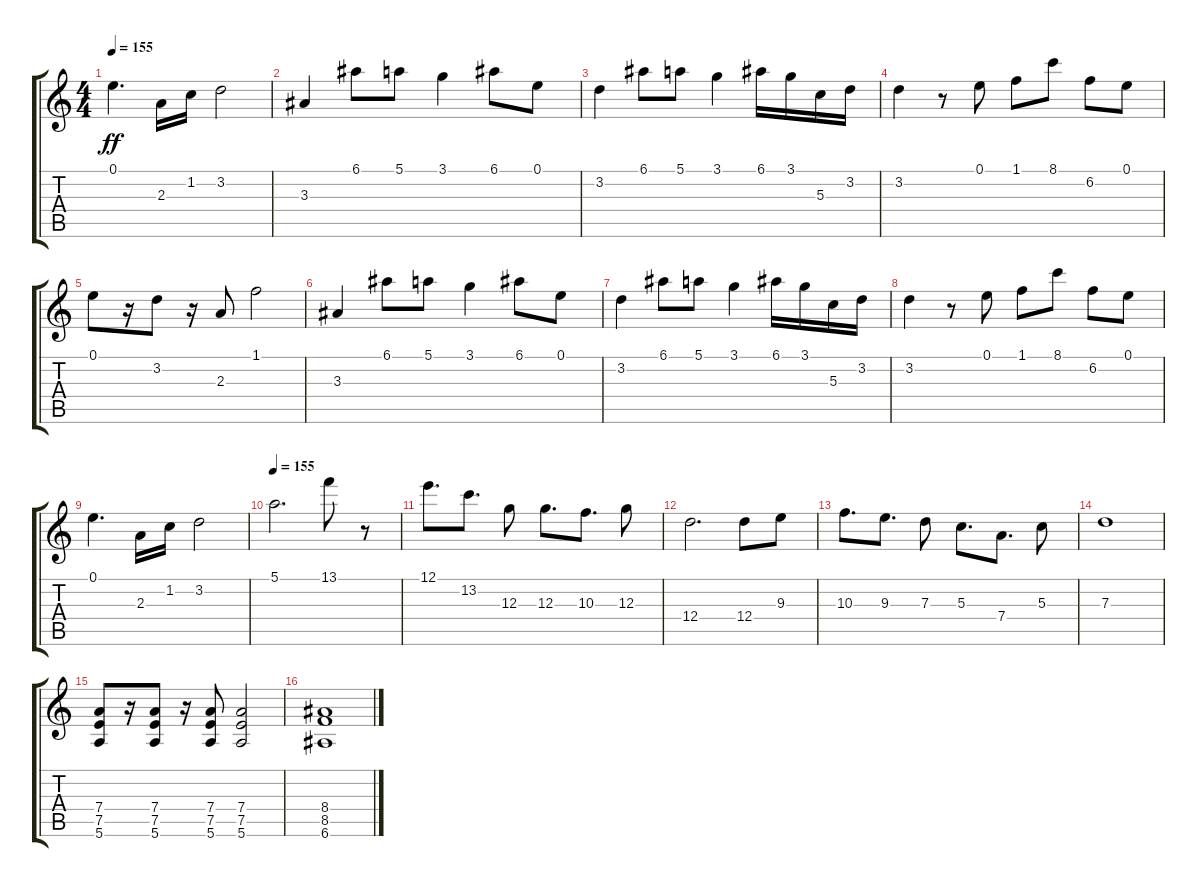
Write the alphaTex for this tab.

\track "" {instrument distortionguitar}
\staff {score tabs}
\tuning (E4 B3 G3 D3 A2 E2) {hide}
\ts (4 4)
\tempo 155
\clef g2
\ks c
0.1.4{d dy ff} 2.3.16 1.2.16 3.2.2 |
3.3.4 6.1.8 5.1.8 3.1.4 6.1.8 0.1.8 |
3.2.4 6.1.8 5.1.8 3.1.4 6.1.16 3.1.16 5.3.16 3.2.16 |
3.2.4 r.8 0.1.8 1.1.8 8.1.8 6.2.8 0.1.8 |
0.1.8 r.16 3.2.8 r.16 2.3.8 1.1.2 |
3.3.4 6.1.8 5.1.8 3.1.4 6.1.8 0.1.8 |
3.2.4 6.1.8 5.1.8 3.1.4 6.1.16 3.1.16 5.3.16 3.2.16 |
3.2.4 r.8 0.1.8 1.1.8 8.1.8 6.2.8 0.1.8 |
0.1.4{d} 2.3.16 1.2.16 3.2.2 |
\tempo 155
5.1.2{d} 13.1.8 r.8 |
12.1.8{d} 13.2.8{d} 12.3.8 12.3.8{d} 10.3.8{d} 12.3.8 |
12.4.2{d} 12.4.8 9.3.8 |
10.3.8{d} 9.3.8{d} 7.3.8 5.3.8{d} 7.4.8{d} 5.3.8 |
7.3.1 |
(7.4 7.5 5.6).8 r.16 (7.4 7.5 5.6).8 r.16 (7.4 7.5 5.6).8 (7.4 7.5 5.6).2 |
(8.4 8.5 6.6).1
